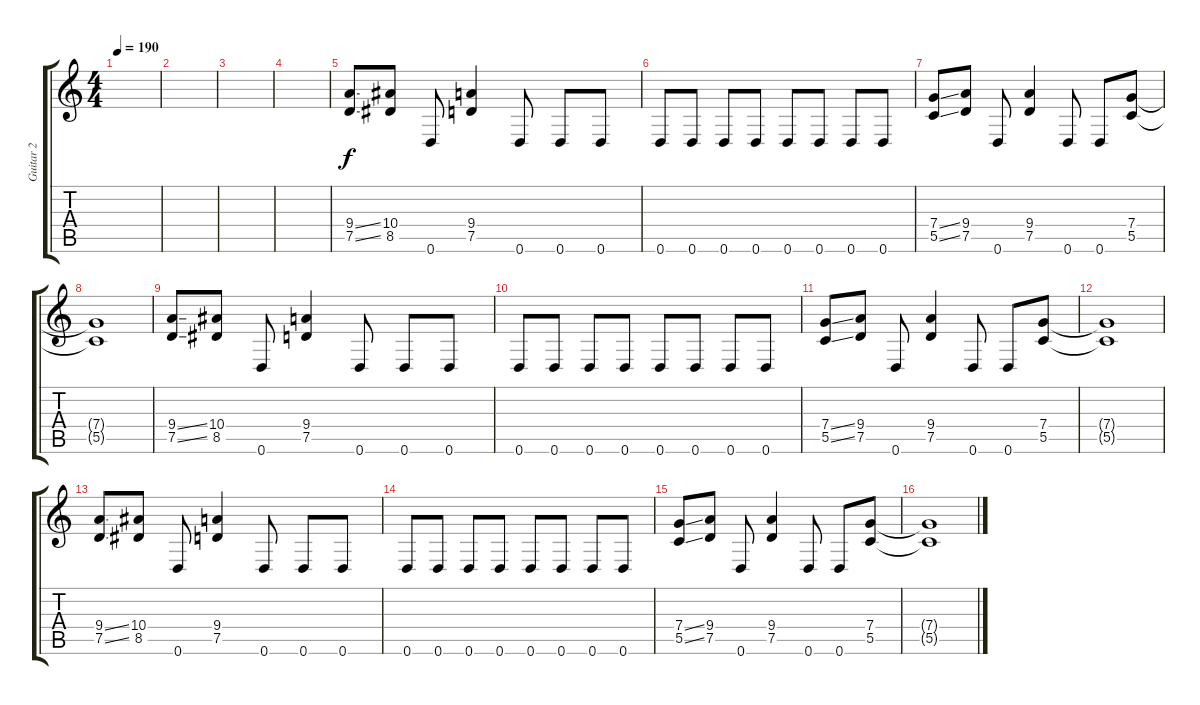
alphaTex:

\track ("Guitar 2" "Guitar 2") {instrument overdrivenguitar}
\staff {score tabs}
\tuning (D4 A3 F3 C3 G2 D2) {hide}
\ts (4 4)
\tempo 190
\clef g2
\ks c
|
|
|
|
(9.4{ss} 7.5{ss}).8 (10.4 8.5).8 0.6.8 (9.4 7.5).4 0.6.8 0.6.8 0.6.8 |
0.6.8 0.6.8 0.6.8 0.6.8 0.6.8 0.6.8 0.6.8 0.6.8 |
(7.4{ss} 5.5{ss}).8 (9.4 7.5).8 0.6.8 (9.4 7.5).4 0.6.8 0.6.8 (7.4 5.5).8 |
(7.4{t} 5.5{t}).1 |
(9.4{ss} 7.5{ss}).8 (10.4 8.5).8 0.6.8 (9.4 7.5).4 0.6.8 0.6.8 0.6.8 |
0.6.8 0.6.8 0.6.8 0.6.8 0.6.8 0.6.8 0.6.8 0.6.8 |
(7.4{ss} 5.5{ss}).8 (9.4 7.5).8 0.6.8 (9.4 7.5).4 0.6.8 0.6.8 (7.4 5.5).8 |
(7.4{t} 5.5{t}).1 |
(9.4{ss} 7.5{ss}).8 (10.4 8.5).8 0.6.8 (9.4 7.5).4 0.6.8 0.6.8 0.6.8 |
0.6.8 0.6.8 0.6.8 0.6.8 0.6.8 0.6.8 0.6.8 0.6.8 |
(7.4{ss} 5.5{ss}).8 (9.4 7.5).8 0.6.8 (9.4 7.5).4 0.6.8 0.6.8 (7.4 5.5).8 |
(7.4{t} 5.5{t}).1
